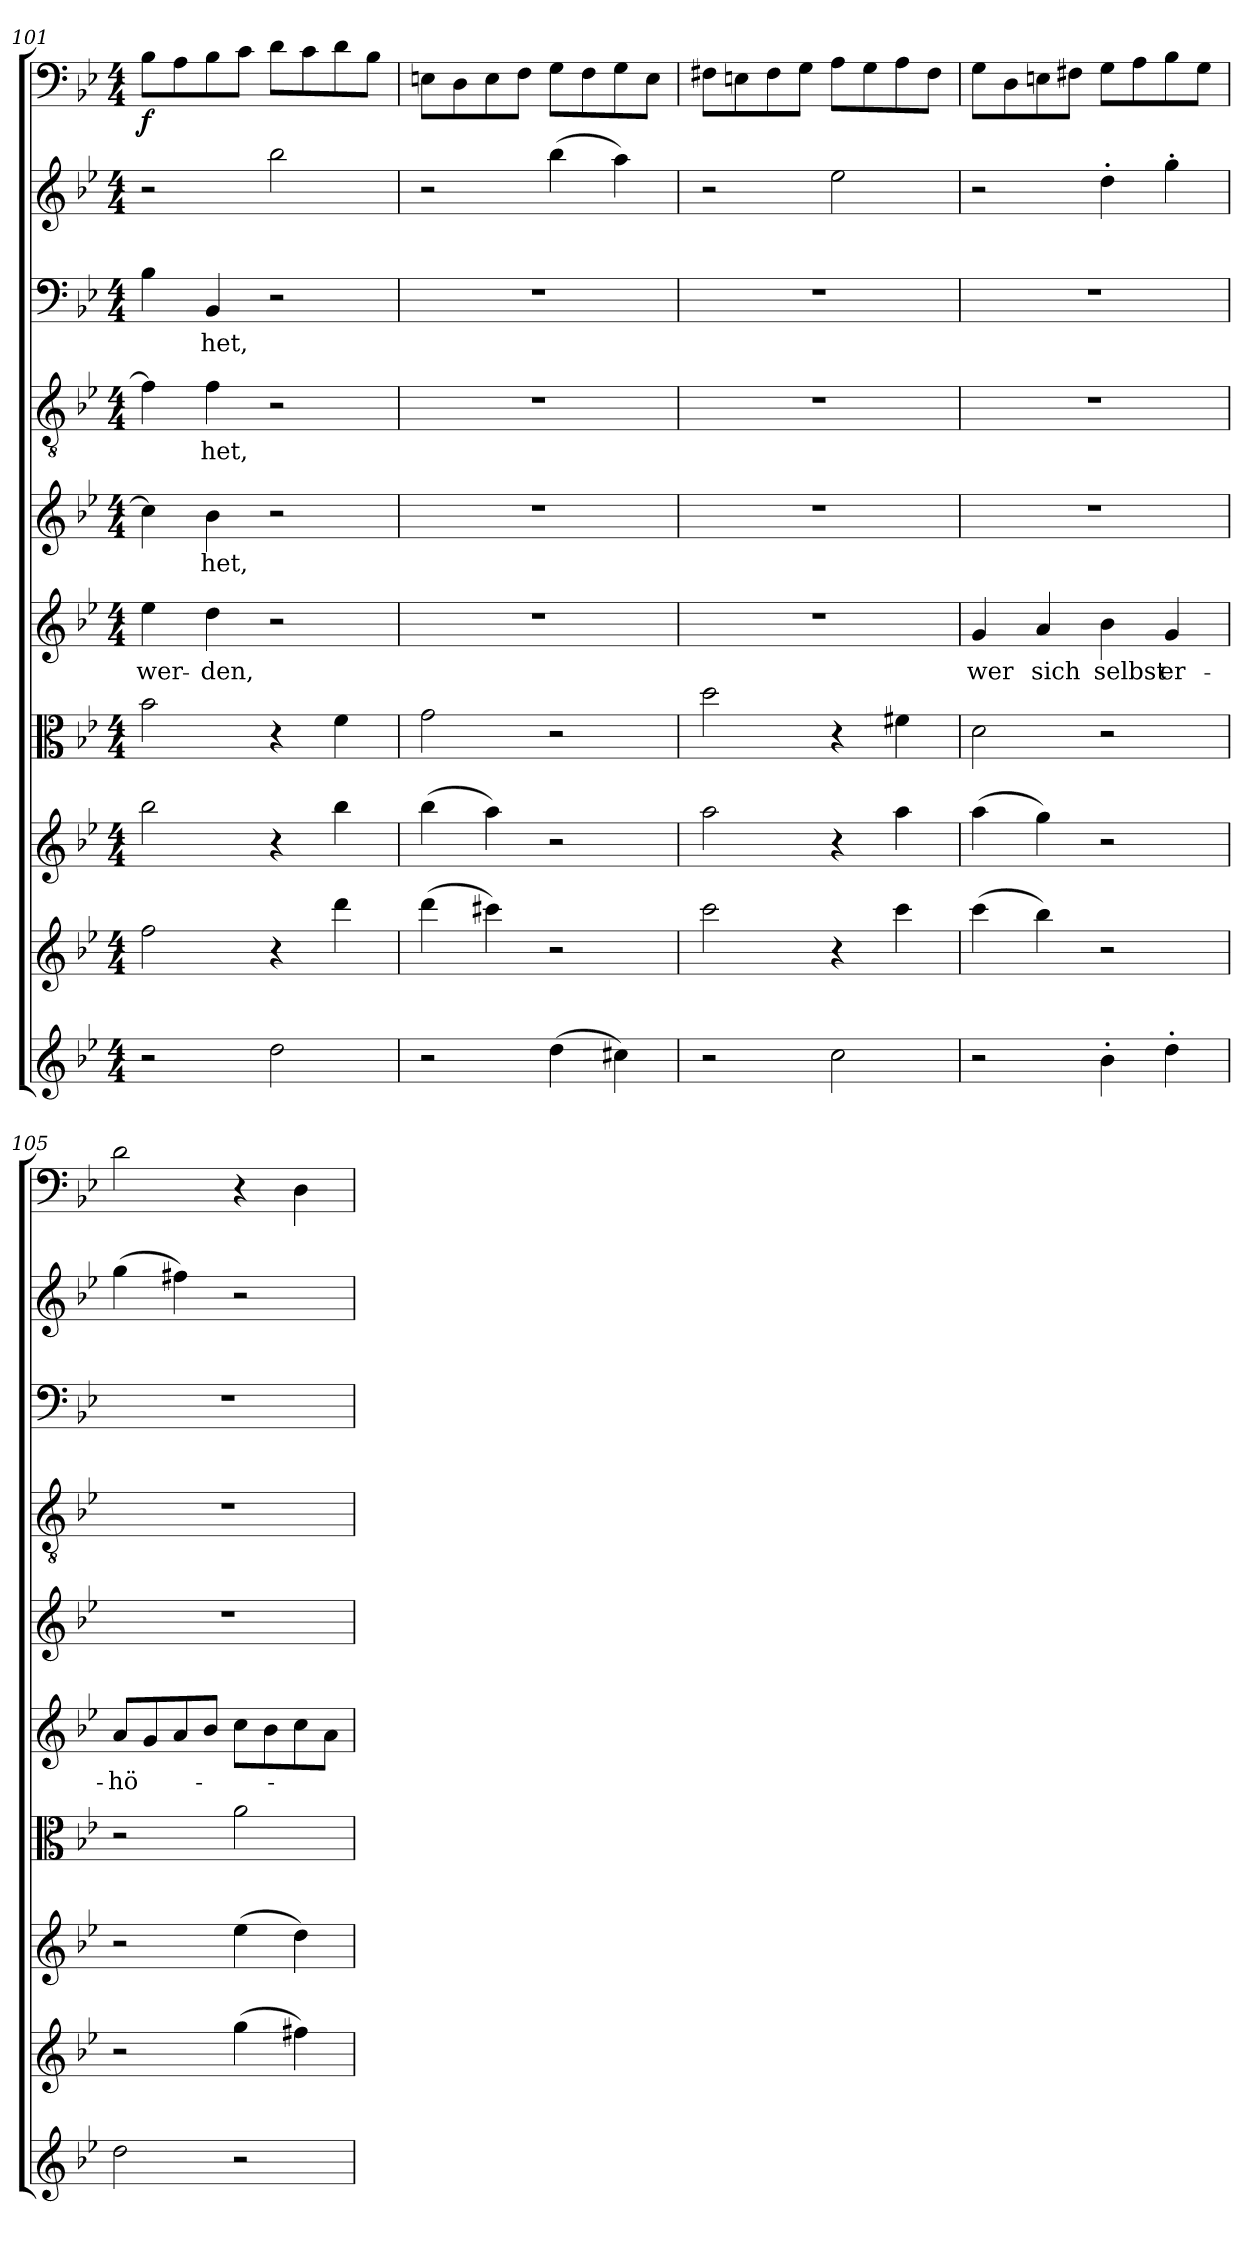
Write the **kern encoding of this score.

**kern	**kern	**kern	**kern	**kern	**text	**kern	**text	**kern	**text	**kern	**text	**kern	**kern	**dynam
*part10	*part9	*part8	*part7	*part6	*part6	*part5	*part5	*part4	*part4	*part3	*part3	*part2	*part1	*part1
*staff10	*staff9	*staff8	*staff7	*staff6	*staff6	*staff5	*staff5	*staff4	*staff4	*staff3	*staff3	*staff2	*staff1	*staff1
*clefG2	*clefG2	*clefG2	*clefC3	*clefG2	*	*clefG2	*	*clefGv2	*	*clefF4	*	*clefG2	*clefF4	*
*k[b-e-]	*k[b-e-]	*k[b-e-]	*k[b-e-]	*k[b-e-]	*	*k[b-e-]	*	*k[b-e-]	*	*k[b-e-]	*	*k[b-e-]	*k[b-e-]	*
*g:	*g:	*g:	*g:	*g:	*	*g:	*	*g:	*	*g:	*	*g:	*g:	*
*M4/4	*M4/4	*M4/4	*M4/4	*M4/4	*	*M4/4	*	*M4/4	*	*M4/4	*	*M4/4	*M4/4	*
=101	=101	=101	=101	=101	=101	=101	=101	=101	=101	=101	=101	=101	=101	=101
2r	2ff\	2bb-\	2b-\	4ee-\	wer-	4cc\]	.	4f\]	.	4B-\	.	2r	8B-\L	f
.	.	.	.	.	.	.	.	.	.	.	.	.	8A\	.
.	.	.	.	4dd\	-den,	4b-\	-het,	4f\	-het,	4BB-/	-het,	.	8B-\	.
.	.	.	.	.	.	.	.	.	.	.	.	.	8c\J	.
2dd\	4r	4r	4r	2r	.	2r	.	2r	.	2r	.	2bb-\	8d\L	.
.	.	.	.	.	.	.	.	.	.	.	.	.	8c\	.
.	4ddd\	4bb-\	4f\	.	.	.	.	.	.	.	.	.	8d\	.
.	.	.	.	.	.	.	.	.	.	.	.	.	8B-\J	.
=102	=102	=102	=102	=102	=102	=102	=102	=102	=102	=102	=102	=102	=102	=102
2r	(4ddd\	(4bb-\	2g\	1r	.	1r	.	1r	.	1r	.	2r	8En\L	.
.	.	.	.	.	.	.	.	.	.	.	.	.	8D\	.
.	4ccc#X\)	4aa\)	.	.	.	.	.	.	.	.	.	.	8E\	.
.	.	.	.	.	.	.	.	.	.	.	.	.	8F\J	.
(4dd\	2r	2r	2r	.	.	.	.	.	.	.	.	(4bb-\	8G\L	.
.	.	.	.	.	.	.	.	.	.	.	.	.	8F\	.
4cc#X\)	.	.	.	.	.	.	.	.	.	.	.	4aa\)	8G\	.
.	.	.	.	.	.	.	.	.	.	.	.	.	8E\J	.
=103	=103	=103	=103	=103	=103	=103	=103	=103	=103	=103	=103	=103	=103	=103
2r	2ccc\	2aa\	2dd\	1r	.	1r	.	1r	.	1r	.	2r	8F#X\L	.
.	.	.	.	.	.	.	.	.	.	.	.	.	8En\	.
.	.	.	.	.	.	.	.	.	.	.	.	.	8F#\	.
.	.	.	.	.	.	.	.	.	.	.	.	.	8G\J	.
2cc\	4r	4r	4r	.	.	.	.	.	.	.	.	2ee-\	8A\L	.
.	.	.	.	.	.	.	.	.	.	.	.	.	8G\	.
.	4ccc\	4aa\	4f#X\	.	.	.	.	.	.	.	.	.	8A\	.
.	.	.	.	.	.	.	.	.	.	.	.	.	8F#\J	.
=104	=104	=104	=104	=104	=104	=104	=104	=104	=104	=104	=104	=104	=104	=104
2r	(4ccc\	(4aa\	2d\	4g/	wer	1r	.	1r	.	1r	.	2r	8G\L	.
.	.	.	.	.	.	.	.	.	.	.	.	.	8D\	.
.	4bb-\)	4gg\)	.	4a/	sich	.	.	.	.	.	.	.	8En\	.
.	.	.	.	.	.	.	.	.	.	.	.	.	8F#X\J	.
4b-'\	2r	2r	2r	4b-\	selbst	.	.	.	.	.	.	4dd'\	8G\L	.
.	.	.	.	.	.	.	.	.	.	.	.	.	8A\	.
4dd'\	.	.	.	4g/	er-	.	.	.	.	.	.	4gg'\	8B-\	.
.	.	.	.	.	.	.	.	.	.	.	.	.	8G\J	.
=105	=105	=105	=105	=105	=105	=105	=105	=105	=105	=105	=105	=105	=105	=105
2dd\	2r	2r	2r	8a/L	-hö-	1r	.	1r	.	1r	.	(4gg\	2d\	.
.	.	.	.	8g/	.	.	.	.	.	.	.	.	.	.
.	.	.	.	8a/	.	.	.	.	.	.	.	4ff#X\)	.	.
.	.	.	.	8b-/J	.	.	.	.	.	.	.	.	.	.
2r	(4gg\	(4ee-\	2a\	8cc\L	.	.	.	.	.	.	.	2r	4r	.
.	.	.	.	8b-\	.	.	.	.	.	.	.	.	.	.
.	4ff#X\)	4dd\)	.	8cc\	.	.	.	.	.	.	.	.	4D\	.
.	.	.	.	8a\J	.	.	.	.	.	.	.	.	.	.
=	=	=	=	=	=	=	=	=	=	=	=	=	=	=
*-	*-	*-	*-	*-	*-	*-	*-	*-	*-	*-	*-	*-	*-	*-
